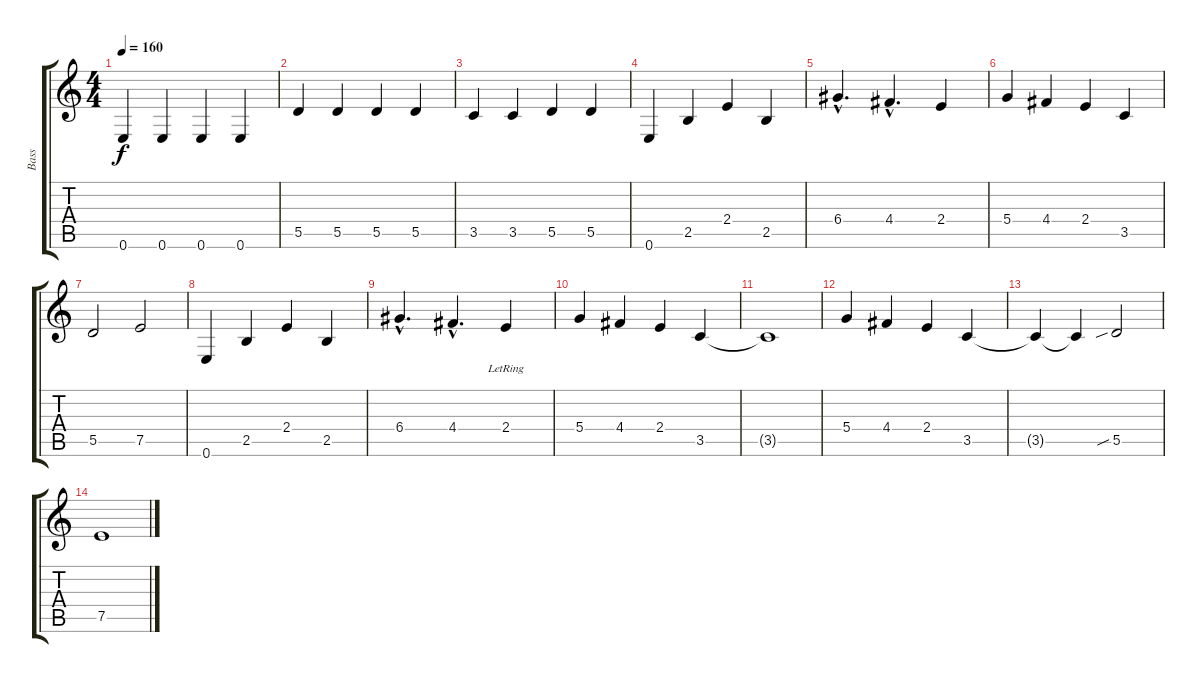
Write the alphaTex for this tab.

\track ("Bass" "Bass") {instrument synthbass2}
\staff {score tabs}
\tuning (E4 B3 G3 D3 A2 E2) {hide}
\ts (4 4)
\tempo 160
\clef g2
\ks c
0.6.4{dy f} 0.6.4 0.6.4 0.6.4 |
5.5.4 5.5.4 5.5.4 5.5.4 |
3.5.4 3.5.4 5.5.4 5.5.4 |
0.6.4 2.5.4 2.4.4 2.5.4 |
6.4{hac}.4{d} 4.4{hac}.4{d} 2.4.4 |
5.4.4 4.4.4 2.4.4 3.5.4 |
5.5.2 7.5.2 |
0.6.4 2.5.4 2.4.4 2.5.4 |
6.4{hac}.4{d} 4.4{hac}.4{d} 2.4{lr}.4 |
5.4.4 4.4.4 2.4.4 3.5.4 |
3.5{t}.1 |
5.4.4 4.4.4 2.4.4 3.5.4 |
3.5{t}.4 3.5{t}.4 5.5{sib}.2 |
7.5.1
